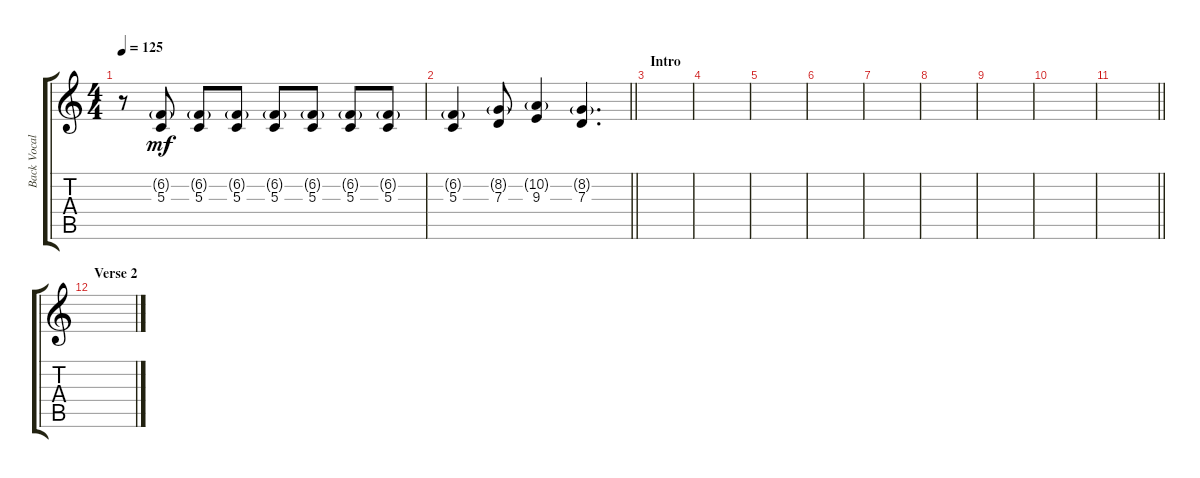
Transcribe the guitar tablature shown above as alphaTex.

\track ("Back Vocal" "Back Vocal") {instrument stringensemble1}
\staff {score tabs}
\tuning (E4 B3 G3 D3 A2 E2) {hide}
\ts (4 4)
\tempo 125
\clef g2
\ks c
r.8{dy mf} (6.2{g} 5.3).8 (6.2{g} 5.3).8 (6.2{g} 5.3).8 (6.2{g} 5.3).8 (6.2{g} 5.3).8 (6.2{g} 5.3).8 (6.2{g} 5.3).8 |
\barLineRight lightlight
(6.2{g} 5.3).4 (8.2{g} 7.3).8 (10.2{g} 9.3).4 (8.2{g} 7.3).4{d} |
\section ("" "Intro")
|
|
|
|
|
|
|
|
\barLineRight lightlight
|
\section ("" "Verse 2")
